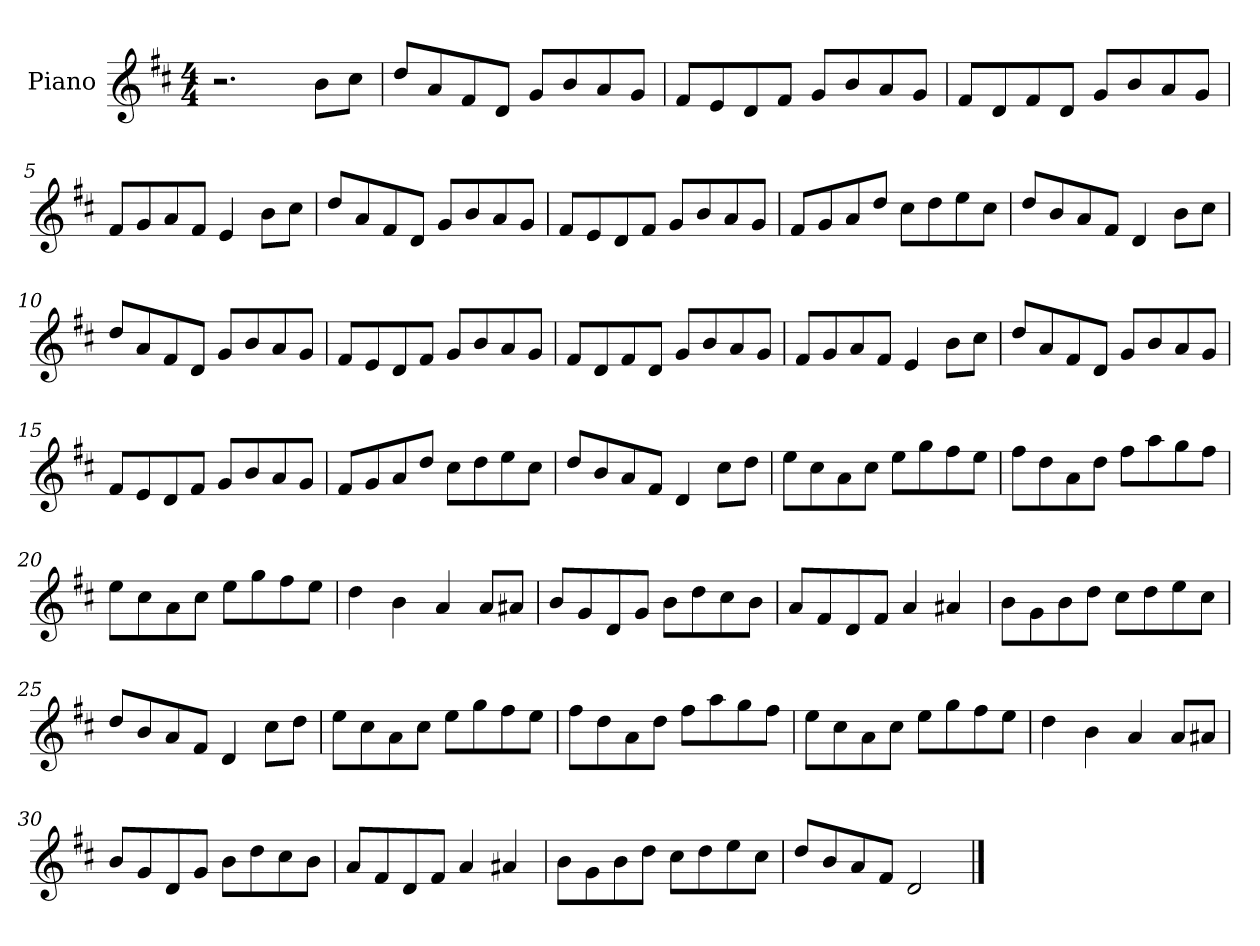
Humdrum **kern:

**kern
*part1
*staff1
*I"Piano
*I'Pno
*clefG2
*k[f#c#]
*M4/4
=1
2.r
8b\L
8cc#\J
=2
8dd/L
8a/
8f#/
8d/J
8g/L
8b/
8a/
8g/J
=3
8f#/L
8e/
8d/
8f#/J
8g/L
8b/
8a/
8g/J
=4
8f#/L
8d/
8f#/
8d/J
8g/L
8b/
8a/
8g/J
=5
8f#/L
8g/
8a/
8f#/J
4e/
8b\L
8cc#\J
=6
8dd/L
8a/
8f#/
8d/J
8g/L
8b/
8a/
8g/J
=7
8f#/L
8e/
8d/
8f#/J
8g/L
8b/
8a/
8g/J
=8
8f#/L
8g/
8a/
8dd/J
8cc#\L
8dd\
8ee\
8cc#\J
=9
8dd/L
8b/
8a/
8f#/J
4d/
8b\L
8cc#\J
=10
8dd/L
8a/
8f#/
8d/J
8g/L
8b/
8a/
8g/J
=11
8f#/L
8e/
8d/
8f#/J
8g/L
8b/
8a/
8g/J
=12
8f#/L
8d/
8f#/
8d/J
8g/L
8b/
8a/
8g/J
=13
8f#/L
8g/
8a/
8f#/J
4e/
8b\L
8cc#\J
=14
8dd/L
8a/
8f#/
8d/J
8g/L
8b/
8a/
8g/J
=15
8f#/L
8e/
8d/
8f#/J
8g/L
8b/
8a/
8g/J
=16
8f#/L
8g/
8a/
8dd/J
8cc#\L
8dd\
8ee\
8cc#\J
=17
8dd/L
8b/
8a/
8f#/J
4d/
8cc#\L
8dd\J
=18
8ee\L
8cc#\
8a\
8cc#\J
8ee\L
8gg\
8ff#\
8ee\J
=19
8ff#\L
8dd\
8a\
8dd\J
8ff#\L
8aa\
8gg\
8ff#\J
=20
8ee\L
8cc#\
8a\
8cc#\J
8ee\L
8gg\
8ff#\
8ee\J
=21
4dd\
4b\
4a/
8a/L
8a#X/J
=22
8b/L
8g/
8d/
8g/J
8b\L
8dd\
8cc#\
8b\J
=23
8a/L
8f#/
8d/
8f#/J
4a/
4a#X/
=24
8b\L
8g\
8b\
8dd\J
8cc#\L
8dd\
8ee\
8cc#\J
=25
8dd/L
8b/
8a/
8f#/J
4d/
8cc#\L
8dd\J
=26
8ee\L
8cc#\
8a\
8cc#\J
8ee\L
8gg\
8ff#\
8ee\J
=27
8ff#\L
8dd\
8a\
8dd\J
8ff#\L
8aa\
8gg\
8ff#\J
=28
8ee\L
8cc#\
8a\
8cc#\J
8ee\L
8gg\
8ff#\
8ee\J
=29
4dd\
4b\
4a/
8a/L
8a#X/J
=30
8b/L
8g/
8d/
8g/J
8b\L
8dd\
8cc#\
8b\J
=31
8a/L
8f#/
8d/
8f#/J
4a/
4a#X/
=32
8b\L
8g\
8b\
8dd\J
8cc#\L
8dd\
8ee\
8cc#\J
=33
8dd/L
8b/
8a/
8f#/J
2d/
==
*-
